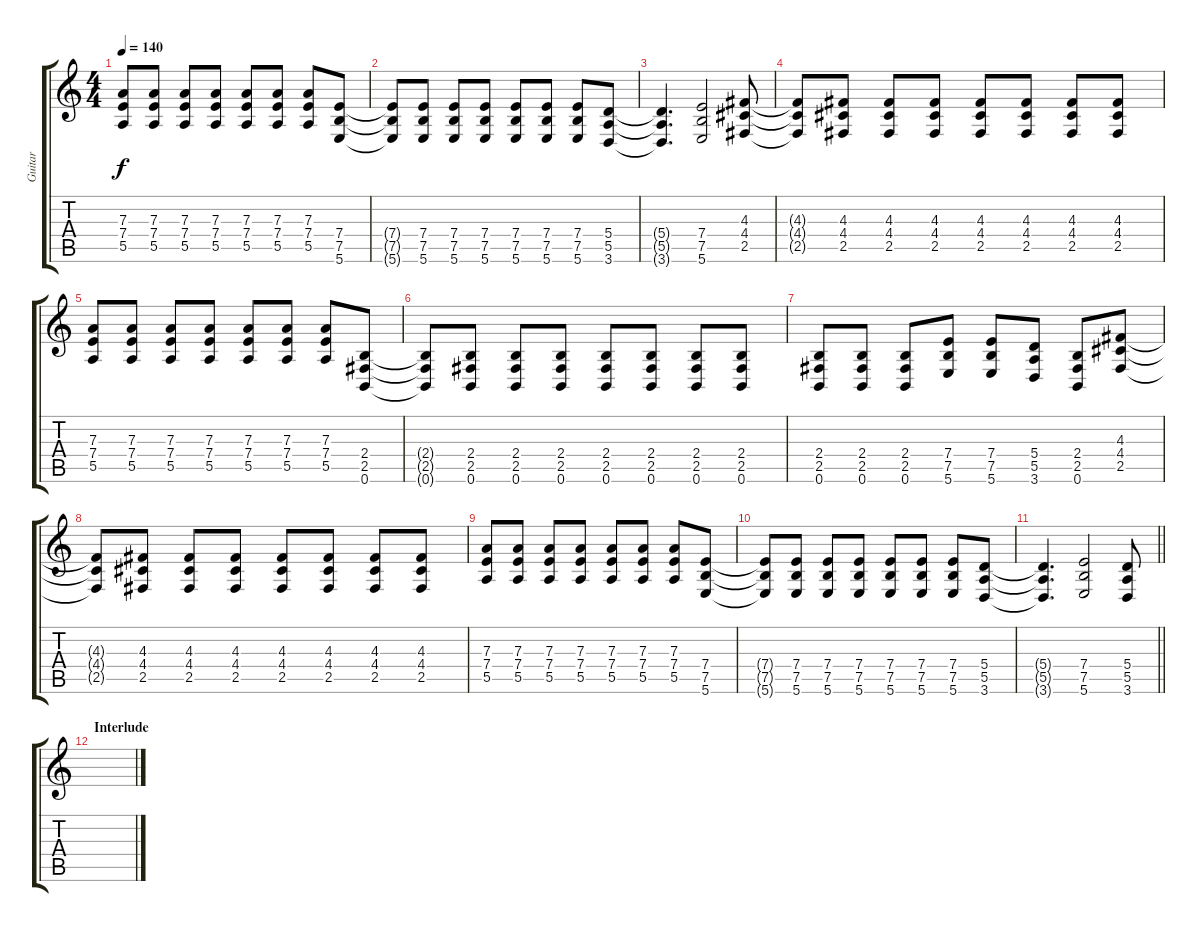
\track ("Guitar" "Guitar") {instrument distortionguitar}
\staff {score tabs}
\tuning (B3 Gb3 D3 A2 E2 B1) {hide}
\ts (4 4)
\tempo 140
\clef g2
\ks c
(7.3 7.4 5.5).8{dy f} (7.3 7.4 5.5).8 (7.3 7.4 5.5).8 (7.3 7.4 5.5).8 (7.3 7.4 5.5).8 (7.3 7.4 5.5).8 (7.3 7.4 5.5).8 (7.4 7.5 5.6).8 |
(7.4{t} 7.5{t} 5.6{t}).8 (7.4 7.5 5.6).8 (7.4 7.5 5.6).8 (7.4 7.5 5.6).8 (7.4 7.5 5.6).8 (7.4 7.5 5.6).8 (7.4 7.5 5.6).8 (5.4 5.5 3.6).8 |
(5.4{t} 5.5{t} 3.6{t}).4{d} (7.4 7.5 5.6).2 (4.3 4.4 2.5).8 |
(4.3{t} 4.4{t} 2.5{t}).8 (4.3 4.4 2.5).8 (4.3 4.4 2.5).8 (4.3 4.4 2.5).8 (4.3 4.4 2.5).8 (4.3 4.4 2.5).8 (4.3 4.4 2.5).8 (4.3 4.4 2.5).8 |
(7.3 7.4 5.5).8 (7.3 7.4 5.5).8 (7.3 7.4 5.5).8 (7.3 7.4 5.5).8 (7.3 7.4 5.5).8 (7.3 7.4 5.5).8 (7.3 7.4 5.5).8 (2.4 2.5 0.6).8 |
(2.4{t} 2.5{t} 0.6{t}).8 (2.4 2.5 0.6).8 (2.4 2.5 0.6).8 (2.4 2.5 0.6).8 (2.4 2.5 0.6).8 (2.4 2.5 0.6).8 (2.4 2.5 0.6).8 (2.4 2.5 0.6).8 |
(2.4 2.5 0.6).8 (2.4 2.5 0.6).8 (2.4 2.5 0.6).8 (7.4 7.5 5.6).8 (7.4 7.5 5.6).8 (5.4 5.5 3.6).8 (2.4 2.5 0.6).8 (4.3 4.4 2.5).8 |
(4.3{t} 4.4{t} 2.5{t}).8 (4.3 4.4 2.5).8 (4.3 4.4 2.5).8 (4.3 4.4 2.5).8 (4.3 4.4 2.5).8 (4.3 4.4 2.5).8 (4.3 4.4 2.5).8 (4.3 4.4 2.5).8 |
(7.3 7.4 5.5).8 (7.3 7.4 5.5).8 (7.3 7.4 5.5).8 (7.3 7.4 5.5).8 (7.3 7.4 5.5).8 (7.3 7.4 5.5).8 (7.3 7.4 5.5).8 (7.4 7.5 5.6).8 |
(7.4{t} 7.5{t} 5.6{t}).8 (7.4 7.5 5.6).8 (7.4 7.5 5.6).8 (7.4 7.5 5.6).8 (7.4 7.5 5.6).8 (7.4 7.5 5.6).8 (7.4 7.5 5.6).8 (5.4 5.5 3.6).8 |
\barLineRight lightlight
(5.4{t} 5.5{t} 3.6{t}).4{d} (7.4 7.5 5.6).2 (5.4 5.5 3.6).8 |
\section ("" "Interlude")
